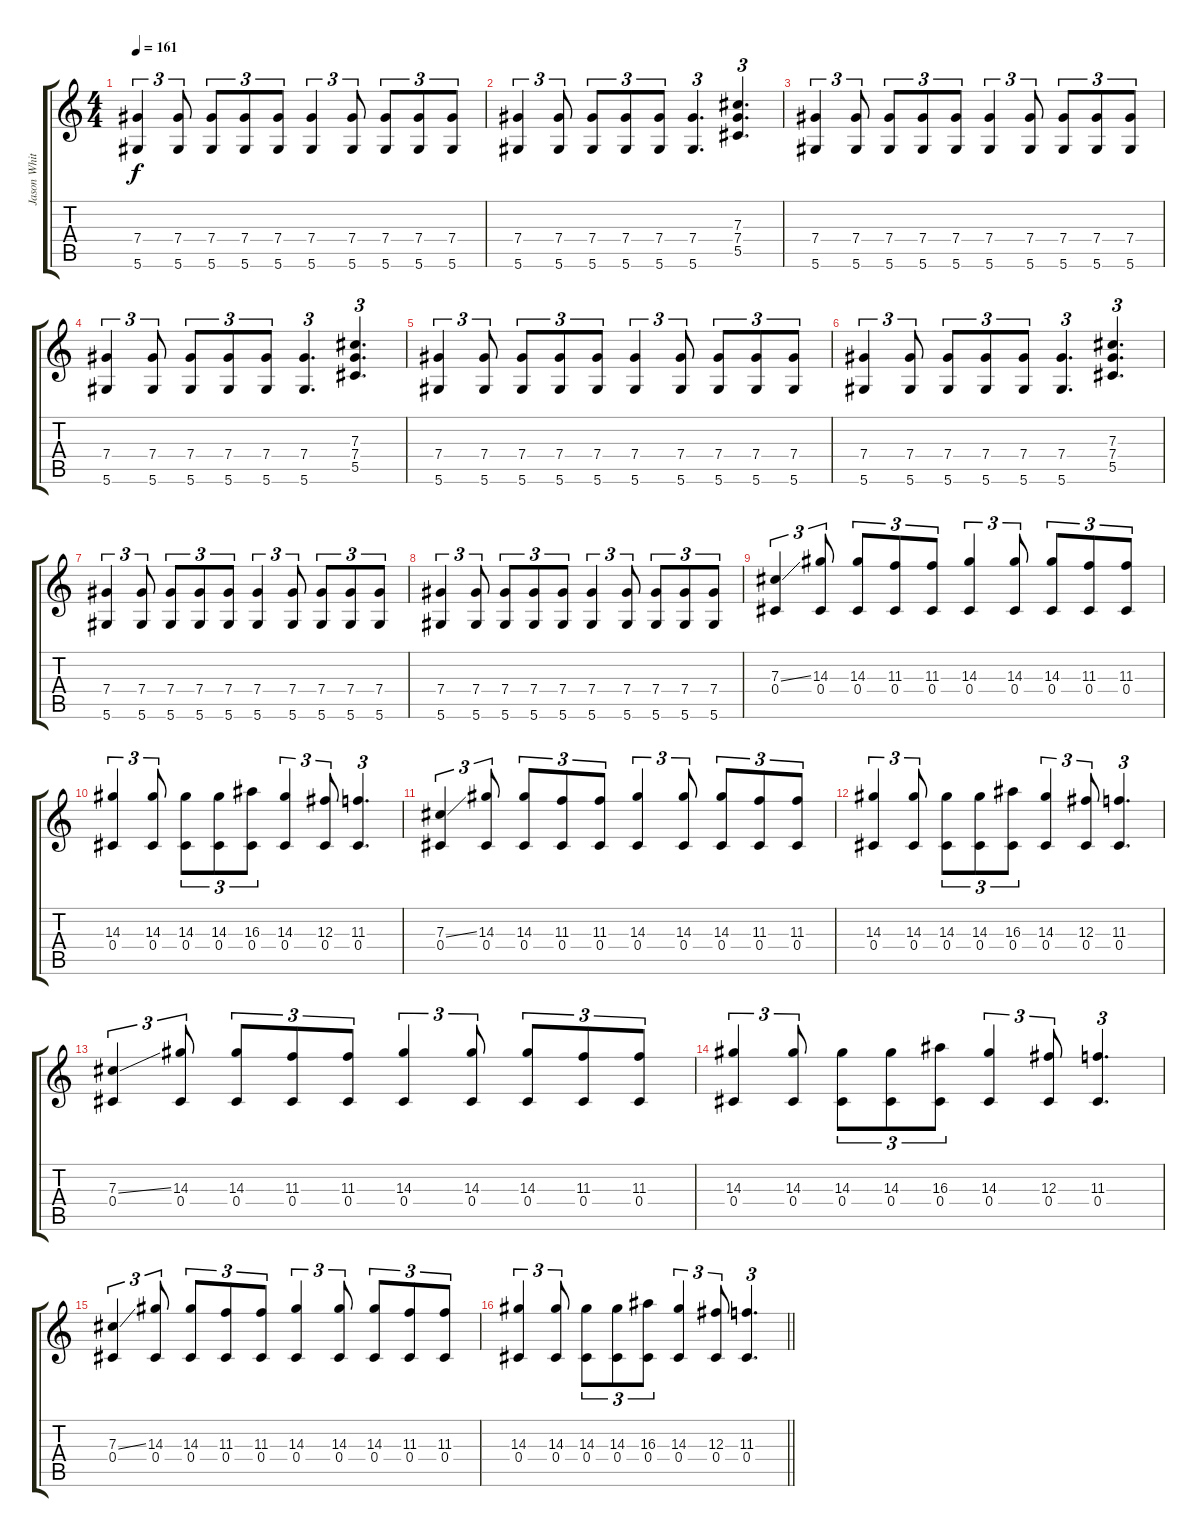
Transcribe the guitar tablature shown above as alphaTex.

\track ("Jason White - Guitar" "Jason Whit") {instrument distortionguitar}
\staff {score tabs}
\tuning (Eb4 Bb3 Gb3 Db3 Ab2 Eb2) {hide}
\ts (4 4)
\tempo 161
\clef g2
\ks c
(7.4 5.6).4{tu (3 2) dy f} (7.4 5.6).8{tu (3 2)} (7.4 5.6).8{tu (3 2)} (7.4 5.6).8{tu (3 2)} (7.4 5.6).8{tu (3 2)} (7.4 5.6).4{tu (3 2)} (7.4 5.6).8{tu (3 2)} (7.4 5.6).8{tu (3 2)} (7.4 5.6).8{tu (3 2)} (7.4 5.6).8{tu (3 2)} |
(7.4 5.6).4{tu (3 2)} (7.4 5.6).8{tu (3 2)} (7.4 5.6).8{tu (3 2)} (7.4 5.6).8{tu (3 2)} (7.4 5.6).8{tu (3 2)} (7.4 5.6).4{d tu (3 2)} (7.3 7.4 5.5).4{d tu (3 2)} |
(7.4 5.6).4{tu (3 2)} (7.4 5.6).8{tu (3 2)} (7.4 5.6).8{tu (3 2)} (7.4 5.6).8{tu (3 2)} (7.4 5.6).8{tu (3 2)} (7.4 5.6).4{tu (3 2)} (7.4 5.6).8{tu (3 2)} (7.4 5.6).8{tu (3 2)} (7.4 5.6).8{tu (3 2)} (7.4 5.6).8{tu (3 2)} |
(7.4 5.6).4{tu (3 2)} (7.4 5.6).8{tu (3 2)} (7.4 5.6).8{tu (3 2)} (7.4 5.6).8{tu (3 2)} (7.4 5.6).8{tu (3 2)} (7.4 5.6).4{d tu (3 2)} (7.3 7.4 5.5).4{d tu (3 2)} |
(7.4 5.6).4{tu (3 2)} (7.4 5.6).8{tu (3 2)} (7.4 5.6).8{tu (3 2)} (7.4 5.6).8{tu (3 2)} (7.4 5.6).8{tu (3 2)} (7.4 5.6).4{tu (3 2)} (7.4 5.6).8{tu (3 2)} (7.4 5.6).8{tu (3 2)} (7.4 5.6).8{tu (3 2)} (7.4 5.6).8{tu (3 2)} |
(7.4 5.6).4{tu (3 2)} (7.4 5.6).8{tu (3 2)} (7.4 5.6).8{tu (3 2)} (7.4 5.6).8{tu (3 2)} (7.4 5.6).8{tu (3 2)} (7.4 5.6).4{d tu (3 2)} (7.3 7.4 5.5).4{d tu (3 2)} |
(7.4 5.6).4{tu (3 2)} (7.4 5.6).8{tu (3 2)} (7.4 5.6).8{tu (3 2)} (7.4 5.6).8{tu (3 2)} (7.4 5.6).8{tu (3 2)} (7.4 5.6).4{tu (3 2)} (7.4 5.6).8{tu (3 2)} (7.4 5.6).8{tu (3 2)} (7.4 5.6).8{tu (3 2)} (7.4 5.6).8{tu (3 2)} |
(7.4 5.6).4{tu (3 2)} (7.4 5.6).8{tu (3 2)} (7.4 5.6).8{tu (3 2)} (7.4 5.6).8{tu (3 2)} (7.4 5.6).8{tu (3 2)} (7.4 5.6).4{tu (3 2)} (7.4 5.6).8{tu (3 2)} (7.4 5.6).8{tu (3 2)} (7.4 5.6).8{tu (3 2)} (7.4 5.6).8{tu (3 2)} |
(7.3{ss} 0.4).4{tu (3 2)} (14.3 0.4).8{tu (3 2)} (14.3 0.4).8{tu (3 2)} (11.3 0.4).8{tu (3 2)} (11.3 0.4).8{tu (3 2)} (14.3 0.4).4{tu (3 2)} (14.3 0.4).8{tu (3 2)} (14.3 0.4).8{tu (3 2)} (11.3 0.4).8{tu (3 2)} (11.3 0.4).8{tu (3 2)} |
(14.3 0.4).4{tu (3 2)} (14.3 0.4).8{tu (3 2)} (14.3 0.4).8{tu (3 2)} (14.3 0.4).8{tu (3 2)} (16.3 0.4).8{tu (3 2)} (14.3 0.4).4{tu (3 2)} (12.3 0.4).8{tu (3 2)} (11.3 0.4).4{d tu (3 2)} |
(7.3{ss} 0.4).4{tu (3 2)} (14.3 0.4).8{tu (3 2)} (14.3 0.4).8{tu (3 2)} (11.3 0.4).8{tu (3 2)} (11.3 0.4).8{tu (3 2)} (14.3 0.4).4{tu (3 2)} (14.3 0.4).8{tu (3 2)} (14.3 0.4).8{tu (3 2)} (11.3 0.4).8{tu (3 2)} (11.3 0.4).8{tu (3 2)} |
(14.3 0.4).4{tu (3 2)} (14.3 0.4).8{tu (3 2)} (14.3 0.4).8{tu (3 2)} (14.3 0.4).8{tu (3 2)} (16.3 0.4).8{tu (3 2)} (14.3 0.4).4{tu (3 2)} (12.3 0.4).8{tu (3 2)} (11.3 0.4).4{d tu (3 2)} |
(7.3{ss} 0.4).4{tu (3 2)} (14.3 0.4).8{tu (3 2)} (14.3 0.4).8{tu (3 2)} (11.3 0.4).8{tu (3 2)} (11.3 0.4).8{tu (3 2)} (14.3 0.4).4{tu (3 2)} (14.3 0.4).8{tu (3 2)} (14.3 0.4).8{tu (3 2)} (11.3 0.4).8{tu (3 2)} (11.3 0.4).8{tu (3 2)} |
(14.3 0.4).4{tu (3 2)} (14.3 0.4).8{tu (3 2)} (14.3 0.4).8{tu (3 2)} (14.3 0.4).8{tu (3 2)} (16.3 0.4).8{tu (3 2)} (14.3 0.4).4{tu (3 2)} (12.3 0.4).8{tu (3 2)} (11.3 0.4).4{d tu (3 2)} |
(7.3{ss} 0.4).4{tu (3 2)} (14.3 0.4).8{tu (3 2)} (14.3 0.4).8{tu (3 2)} (11.3 0.4).8{tu (3 2)} (11.3 0.4).8{tu (3 2)} (14.3 0.4).4{tu (3 2)} (14.3 0.4).8{tu (3 2)} (14.3 0.4).8{tu (3 2)} (11.3 0.4).8{tu (3 2)} (11.3 0.4).8{tu (3 2)} |
\barLineRight lightlight
(14.3 0.4).4{tu (3 2)} (14.3 0.4).8{tu (3 2)} (14.3 0.4).8{tu (3 2)} (14.3 0.4).8{tu (3 2)} (16.3 0.4).8{tu (3 2)} (14.3 0.4).4{tu (3 2)} (12.3 0.4).8{tu (3 2)} (11.3 0.4).4{d tu (3 2)}
